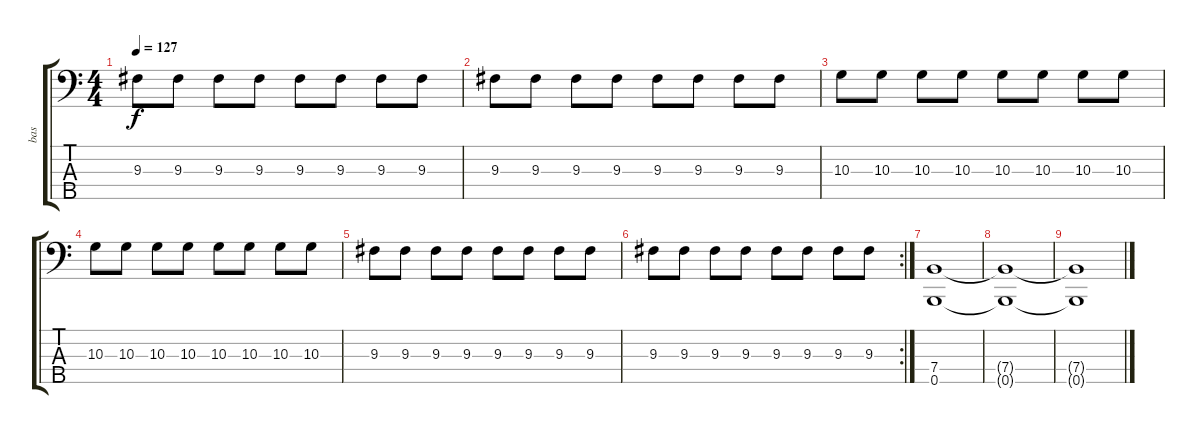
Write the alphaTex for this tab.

\track ("bas" "bas") {instrument electricbasspick}
\staff {score tabs}
\tuning (G2 D2 A1 E1 B0) {hide}
\ts (4 4)
\tempo 127
\clef f4
\ks c
9.3.8{dy f} 9.3.8 9.3.8 9.3.8 9.3.8 9.3.8 9.3.8 9.3.8 |
9.3.8 9.3.8 9.3.8 9.3.8 9.3.8 9.3.8 9.3.8 9.3.8 |
10.3.8 10.3.8 10.3.8 10.3.8 10.3.8 10.3.8 10.3.8 10.3.8 |
10.3.8 10.3.8 10.3.8 10.3.8 10.3.8 10.3.8 10.3.8 10.3.8 |
9.3.8 9.3.8 9.3.8 9.3.8 9.3.8 9.3.8 9.3.8 9.3.8 |
\rc 2
9.3.8 9.3.8 9.3.8 9.3.8 9.3.8 9.3.8 9.3.8 9.3.8 |
(7.4 0.5).1 |
(7.4{t} 0.5{t}).1{volume 0} |
(7.4{t} 0.5{t}).1
